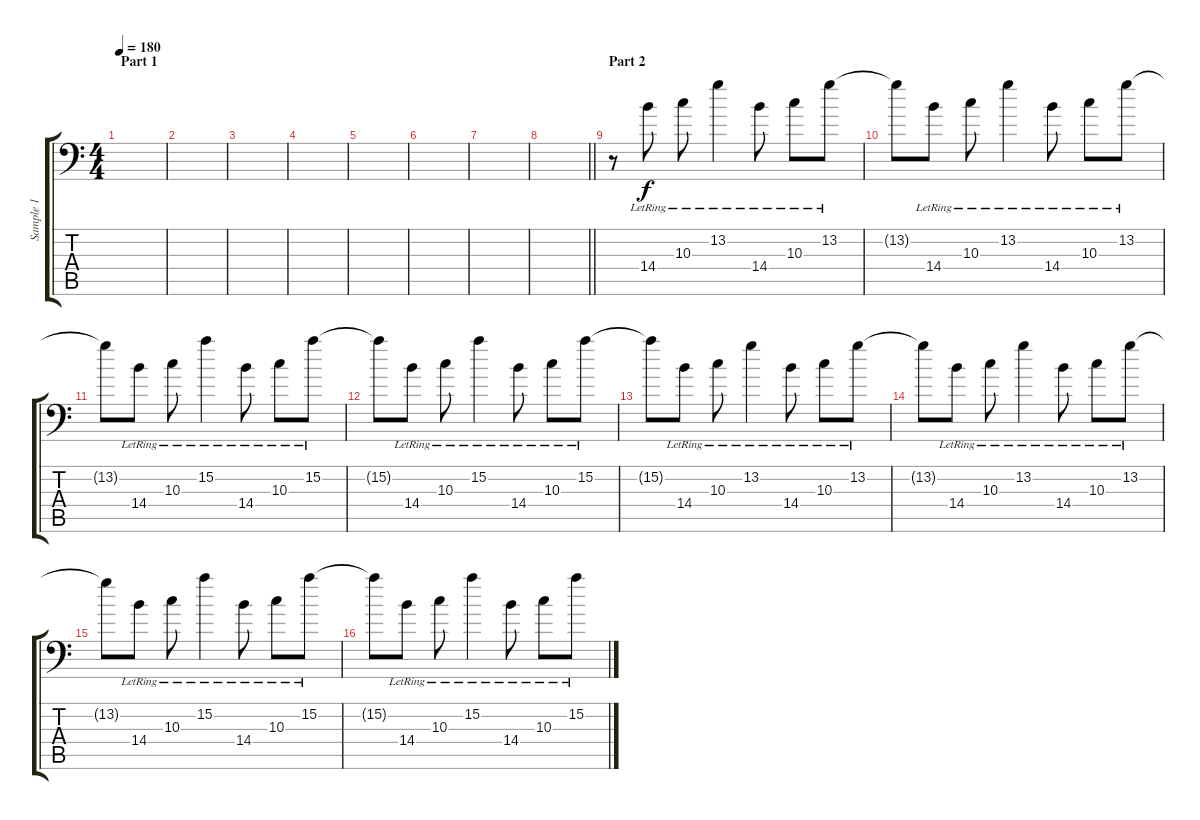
\track ("Sample 1" "Sample 1") {instrument electricguitarjazz}
\staff {score tabs}
\tuning (B3 Gb3 D3 A2 E2 A1) {hide}
\ts (4 4)
\section ("" "Part 1")
\tempo 180
\clef f4
\ks c
|
|
|
|
|
|
|
\barLineRight lightlight
|
\section ("" "Part 2")
r.8 14.4{lr}.8 10.3{lr}.8 13.2{lr}.4 14.4{lr}.8 10.3{lr}.8 13.2{lr}.8 |
13.2{t}.8 14.4{lr}.8 10.3{lr}.8 13.2{lr}.4 14.4{lr}.8 10.3{lr}.8 13.2{lr}.8 |
13.2{t}.8 14.4{lr}.8 10.3{lr}.8 15.2{lr}.4 14.4{lr}.8 10.3{lr}.8 15.2{lr}.8 |
15.2{t}.8 14.4{lr}.8 10.3{lr}.8 15.2{lr}.4 14.4{lr}.8 10.3{lr}.8 15.2{lr}.8 |
15.2{t}.8 14.4{lr}.8 10.3{lr}.8 13.2{lr}.4 14.4{lr}.8 10.3{lr}.8 13.2{lr}.8 |
13.2{t}.8 14.4{lr}.8 10.3{lr}.8 13.2{lr}.4 14.4{lr}.8 10.3{lr}.8 13.2{lr}.8 |
13.2{t}.8 14.4{lr}.8 10.3{lr}.8 15.2{lr}.4 14.4{lr}.8 10.3{lr}.8 15.2{lr}.8 |
15.2{t}.8 14.4{lr}.8 10.3{lr}.8 15.2{lr}.4 14.4{lr}.8 10.3{lr}.8 15.2{lr}.8
